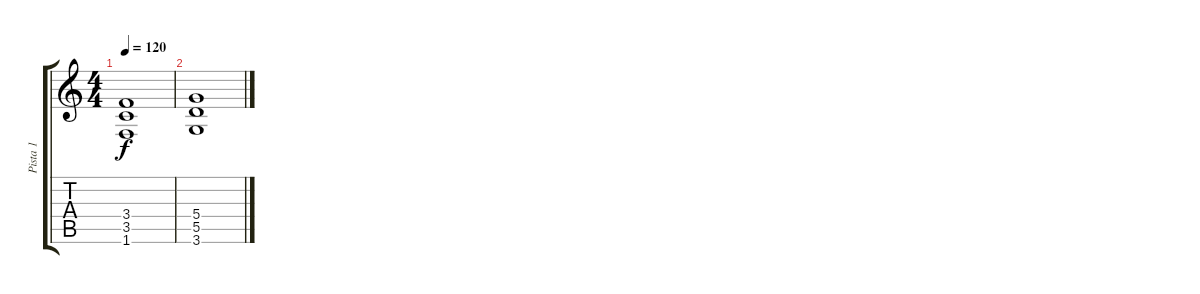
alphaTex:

\track ("Pista 1" "Pista 1") {instrument distortionguitar}
\staff {score tabs}
\tuning (E4 B3 G3 D3 A2 E2) {hide}
\ts (4 4)
\tempo 120
\clef g2
\ks c
(3.4 3.5 1.6).1{dy f} |
(5.4 5.5 3.6).1
